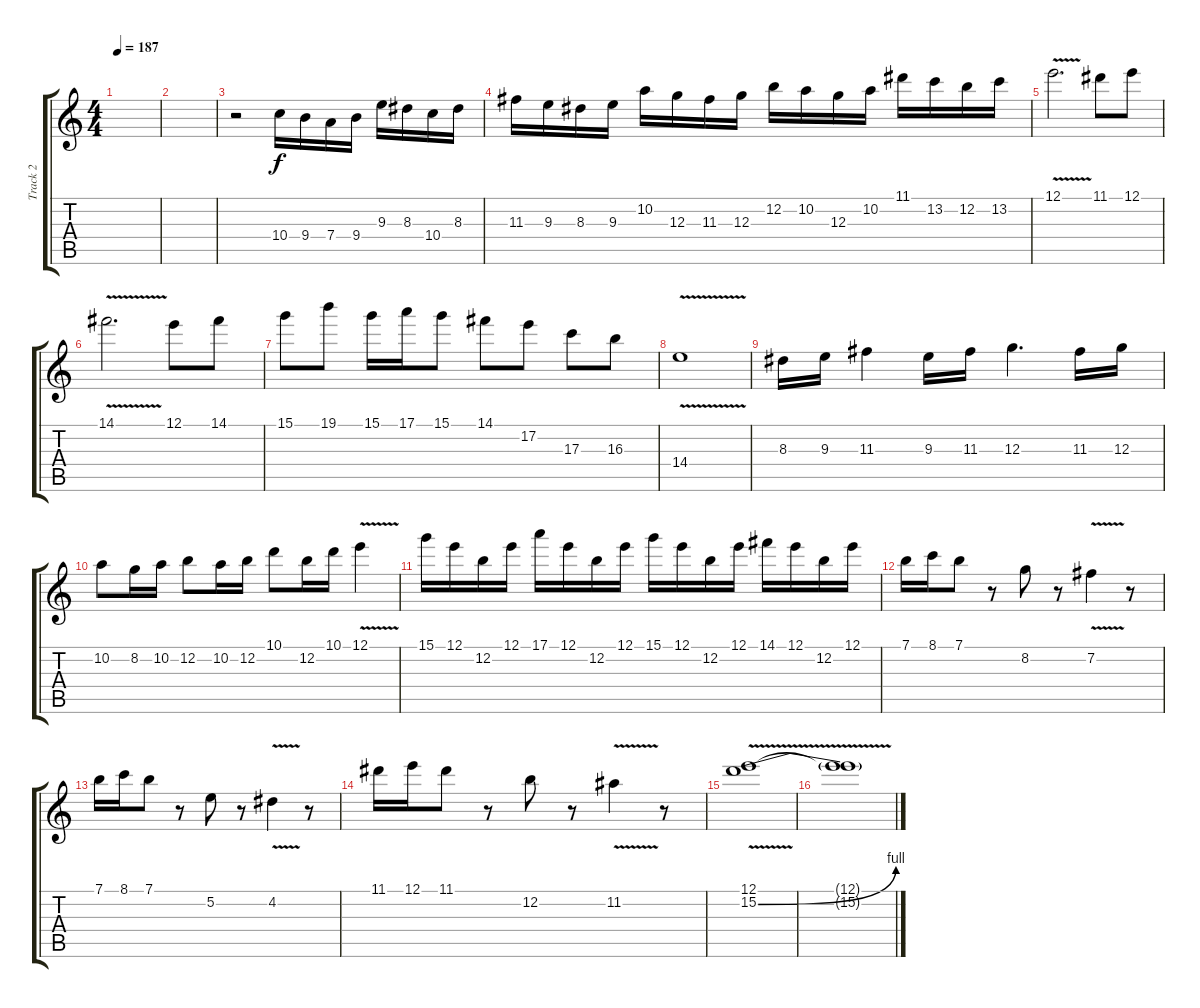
\track ("Track 2" "Track 2") {instrument distortionguitar}
\staff {score tabs}
\tuning (E4 B3 G3 D3 A2 E2) {hide}
\ts (4 4)
\tempo 187
\clef g2
\ks c
|
|
r.2{volume 11} 10.4.16 9.4.16 7.4.16 9.4.16 9.3.16 8.3.16 10.4.16 8.3.16 |
11.3.16 9.3.16 8.3.16 9.3.16 10.2.16 12.3.16 11.3.16 12.3.16 12.2.16 10.2.16 12.3.16 10.2.16 11.1.16 13.2.16 12.2.16 13.2.16 |
12.1{v}.2{d} 11.1.8 12.1.8 |
14.1{v}.2{d} 12.1.8 14.1.8 |
15.1.8 19.1.8 15.1.16 17.1.16 15.1.8 14.1.8 17.2.8 17.3.8 16.3.8 |
14.4{v}.1 |
8.3.16 9.3.16 11.3.4 9.3.16 11.3.16 12.3.4{d} 11.3.16 12.3.16 |
10.2.8 8.2.16 10.2.16 12.2.8 10.2.16 12.2.16 10.1.8 12.2.16 10.1.16 12.1{v}.4 |
15.1.16 12.1.16 12.2.16 12.1.16 17.1.16 12.1.16 12.2.16 12.1.16 15.1.16 12.1.16 12.2.16 12.1.16 14.1.16 12.1.16 12.2.16 12.1.16 |
7.1.16 8.1.16 7.1.8 r.8 8.2.8 r.8 7.2{v}.4 r.8 |
7.1.16 8.1.16 7.1.8 r.8 5.2.8 r.8 4.2{v}.4 r.8 |
11.1.16 12.1.16 11.1.8 r.8 12.2.8 r.8 11.2{v}.4 r.8 |
(12.1 15.2{be (bend 0 0 60 4) v}).1 |
(12.1{t} 15.2{t}).1{volume 3}
